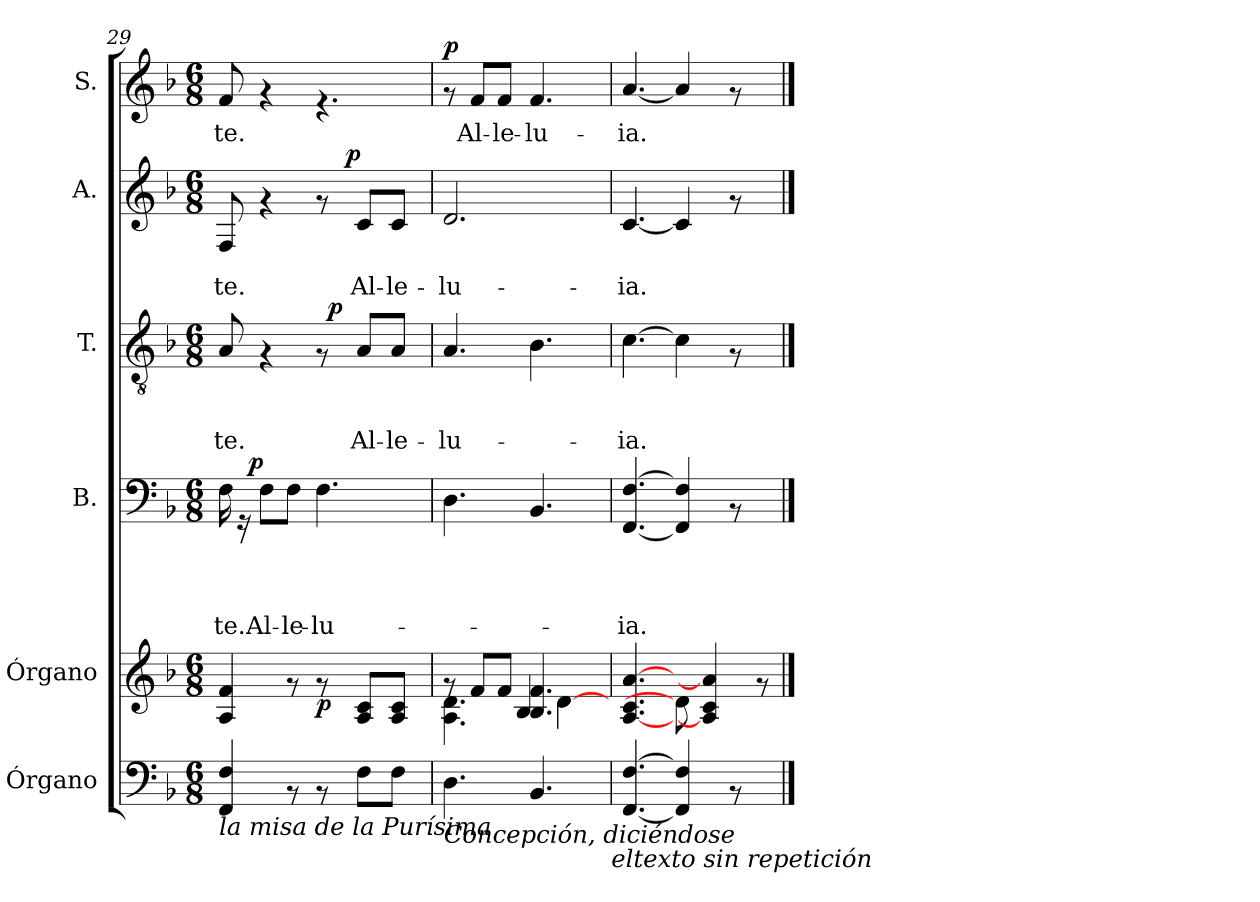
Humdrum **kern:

**kern	**kern	**dynam	**kern	**text	**text	**text	**text	**dynam	**kern	**text	**text	**text	**dynam	**kern	**text	**text	**dynam	**kern	**text	**dynam
*part6	*part5	*part5	*part4	*part4	*part4	*part4	*part4	*part4	*part3	*part3	*part3	*part3	*part3	*part2	*part2	*part2	*part2	*part1	*part1	*part1
*staff6	*staff5	*staff5	*staff4	*staff4	*staff4	*staff4	*staff4	*staff4	*staff3	*staff3	*staff3	*staff3	*staff3	*staff2	*staff2	*staff2	*staff2	*staff1	*staff1	*staff1
*I"Órgano	*I"Órgano	*	*I"B.	*	*	*	*	*	*I"T.	*	*	*	*	*I"A.	*	*	*	*I"S.	*	*
*clefF4	*clefG2	*	*clefF4	*	*	*	*	*	*clefGv2	*	*	*	*	*clefG2	*	*	*	*clefG2	*	*
*k[b-]	*k[b-]	*	*k[b-]	*	*	*	*	*	*k[b-]	*	*	*	*	*k[b-]	*	*	*	*k[b-]	*	*
*F:	*F:	*	*F:	*	*	*	*	*	*F:	*	*	*	*	*F:	*	*	*	*F:	*	*
*M6/8	*M6/8	*	*M6/8	*	*	*	*	*	*M6/8	*	*	*	*	*M6/8	*	*	*	*M6/8	*	*
=29	=29	=29	=29	=29	=29	=29	=29	=29	=29	=29	=29	=29	=29	=29	=29	=29	=29	=29	=29	=29
!LO:TX:b:i:t=la misa de la Purísima	!	!	!	!	!	!	!	!	!	!	!	!	!	!	!	!	!	!	!	!
!	!	!	!	!	!	!	!LO:LY:b	!	!	!	!	!LO:LY:b	!	!	!	!LO:LY:b	!	!	!LO:LY:b	!
*	*	*	*^	*	*	*	*	*	*^	*	*	*	*	*^	*	*	*	*	*	*
4FF/ 4F/	4A/ 4f/	.	16F\	16.ryy	.	.	.	te.	.	8A/	4ryy	.	.	te.	.	8F/	4...ryy	.	-te.	.	8f/	te.	.
.	.	.	16rGG	.	.	.	.	.	.	.	.	.	.	.	.	.	.	.	.	.	.	.	.
!	!	!	!	!	!	!	!	!	!LO:DY:a	!	!	!	!	!	!	!	!	!	!	!	!	!	!
.	.	.	.	2ryy	.	.	.	.	p	.	.	.	.	.	.	.	.	.	.	.	.	.	.
!	!	!	!	!	!	!	!	!LO:LY:b	!	!	!	!	!	!	!	!	!	!	!	!	!	!	!
.	.	.	8F\L	.	.	.	.	Al-	.	4rF	.	.	.	.	.	4rf	.	.	.	.	4rf	.	.
!	!	!	!	!	!	!	!	!LO:LY:b	!	!	!	!	!	!	!	!	!	!	!	!	!	!	!
8rAA	8rf	.	8F\J	.	.	.	.	-le-	.	.	8ryy	.	.	.	.	.	.	.	.	.	.	.	.
!	!	!LO:DY:b	!	!	!	!	!	!LO:LY:b	!	!	!	!	!	!	!	!	!	!	!	!	!	!	!
8rAA	8rf	p	4.F\	.	.	.	.	-lu-	.	8rF	32ryy	.	.	.	.	8rf	.	.	.	.	4.rf	.	.
!	!	!	!	!	!	!	!	!	!	!	!	!	!	!	!LO:DY:a	!	!	!	!	!	!	!	!
.	.	.	.	.	.	.	.	.	.	.	4ryy	.	.	.	p	.	.	.	.	.	.	.	.
!	!	!	!	!	!	!	!	!	!	!	!	!	!	!	!	!	!	!	!	!LO:DY:a	!	!	!
.	.	.	.	.	.	.	.	.	.	.	.	.	.	.	.	.	4ryy	.	.	p	.	.	.
!	!	!	!	!	!	!	!	!	!	!	!	!	!	!LO:LY:b	!	!	!	!	!LO:LY:b	!	!	!	!
8F\L	8A/ 8c/L	.	.	.	.	.	.	.	.	8A/L	.	.	.	Al-	.	8c/L	.	.	Al-	.	.	.	.
.	.	.	.	8ryy	.	.	.	.	.	.	.	.	.	.	.	.	.	.	.	.	.	.	.
!	!	!	!	!	!	!	!	!	!	!	!	!	!	!LO:LY:b	!	!	!	!	!LO:LY:b	!	!	!	!
8F\J	8A/ 8c/J	.	.	.	.	.	.	.	.	8A/J	.	.	.	-le-	.	8c/J	.	.	-le-	.	.	.	.
.	.	.	.	.	.	.	.	.	.	.	16.ryy	.	.	.	.	.	.	.	.	.	.	.	.
.	.	.	.	32ryy	.	.	.	.	.	.	.	.	.	.	.	.	32ryy	.	.	.	.	.	.
=30	=30	=30	=30	=30	=30	=30	=30	=30	=30	=30	=30	=30	=30	=30	=30	=30	=30	=30	=30	=30	=30	=30	=30
*	*^	*	*	*	*	*	*	*	*	*	*	*	*	*	*	*	*	*	*	*	*	*	*
*	*	*^	*	*	*	*	*	*	*	*	*	*	*	*	*	*	*	*	*	*	*	*	*	*
*	*	*	*^	*	*	*	*	*	*	*	*	*	*	*	*	*	*	*	*	*	*	*	*	*	*
!LO:TX:b:i:t=Concepción, diciéndose	!	!	!	!	!	!	!	!	!	!	!	!	!	!	!	!	!	!	!	!	!	!	!	!	!	!
!	!	!	!	!	!	!	!	!	!	!	!	!	!	!	!	!	!LO:LY:b	!	!	!	!	!LO:LY:b	!	!	!	!LO:DY:a
*	*	*	*	*	*	*v	*v	*	*	*	*	*	*	*	*	*	*	*	*v	*v	*	*	*	*	*	*
*	*	*	*	*	*	*	*	*	*	*	*	*v	*v	*	*	*	*	*	*	*	*	*	*	*
4.D\	8rf	4.ryy	4.A\ 4.d\	2ryy	.	4.D\	.	.	.	.	.	4.A/	.	.	-lu-	.	2.d/	.	-lu-	.	8rf	.	p
!	!	!	!	!	!	!	!	!	!	!	!	!	!	!	!	!	!	!	!	!	!	!LO:LY:b	!
.	8f/L	.	.	.	.	.	.	.	.	.	.	.	.	.	.	.	.	.	.	.	8f/L	Al-	.
!	!	!	!	!	!	!	!	!	!	!	!	!	!	!	!	!	!	!	!	!	!	!LO:LY:b	!
.	8f/J	.	.	.	.	.	.	.	.	.	.	.	.	.	.	.	.	.	.	.	8f/J	-le-	.
!	!	!	!	!	!	!	!	!	!	!	!	!	!	!	!	!	!	!	!	!	!	!LO:LY:b	!
4.BB-/	4.B-/ 4.f/	4B-/	8ryy	.	.	4.BB-/	.	.	.	.	.	4.B-\	.	.	.	.	.	.	.	.	4.f/	-lu-	.
.	.	.	[4d\	4d\	.	.	.	.	.	.	.	.	.	.	.	.	.	.	.	.	.	.	.
.	.	8ryy	.	.	.	.	.	.	.	.	.	.	.	.	.	.	.	.	.	.	.	.	.
*	*	*v	*v	*v	*	*	*	*	*	*	*	*	*	*	*	*	*	*	*	*	*	*	*
!LO:TX:b:i:t=eltexto sin repetición	!	!	!	!	!	!	!	!	!	!	!	!	!	!	!	!	!	!	!	!	!
=31	=31	=31	=31	=31	=31	=31	=31	=31	=31	=31	=31	=31	=31	=31	=31	=31	=31	=31	=31	=31	=31
!	!	!	!	!	!	!	!	!LO:LY:b	!	!	!	!	!LO:LY:b	!	!	!	!LO:LY:b	!	!	!LO:LY:b	!
*	*v	*v	*	*	*	*	*	*	*	*	*	*	*	*	*	*	*	*	*	*	*
[<4.FF/ [>4.F/	[<4.A/ 4.c/ [>4.a/	.	[<4.FF/ [>4.F/	.	.	.	-ia.	.	[>4.c\	.	.	-ia.	.	[>4.c/	.	-ia.	.	[>4.a/	-ia.	.
4FF/] 4F/]	8d\]	.	4FF/] 4F/]	.	.	.	.	.	4c\]	.	.	.	.	4c/]	.	.	.	4a/]	.	.
.	4A/] 4c/ 4a/]	.	.	.	.	.	.	.	.	.	.	.	.	.	.	.	.	.	.	.
8rAA	.	.	8rAA	.	.	.	.	.	8rF	.	.	.	.	8rf	.	.	.	8rf	.	.
8ryy	8rf	.	8ryy	.	.	.	.	.	8ryy	.	.	.	.	8ryy	.	.	.	8ryy	.	.
==	==	==	==	==	==	==	==	==	==	==	==	==	==	==	==	==	==	==	==	==
*-	*-	*-	*-	*-	*-	*-	*-	*-	*-	*-	*-	*-	*-	*-	*-	*-	*-	*-	*-	*-
